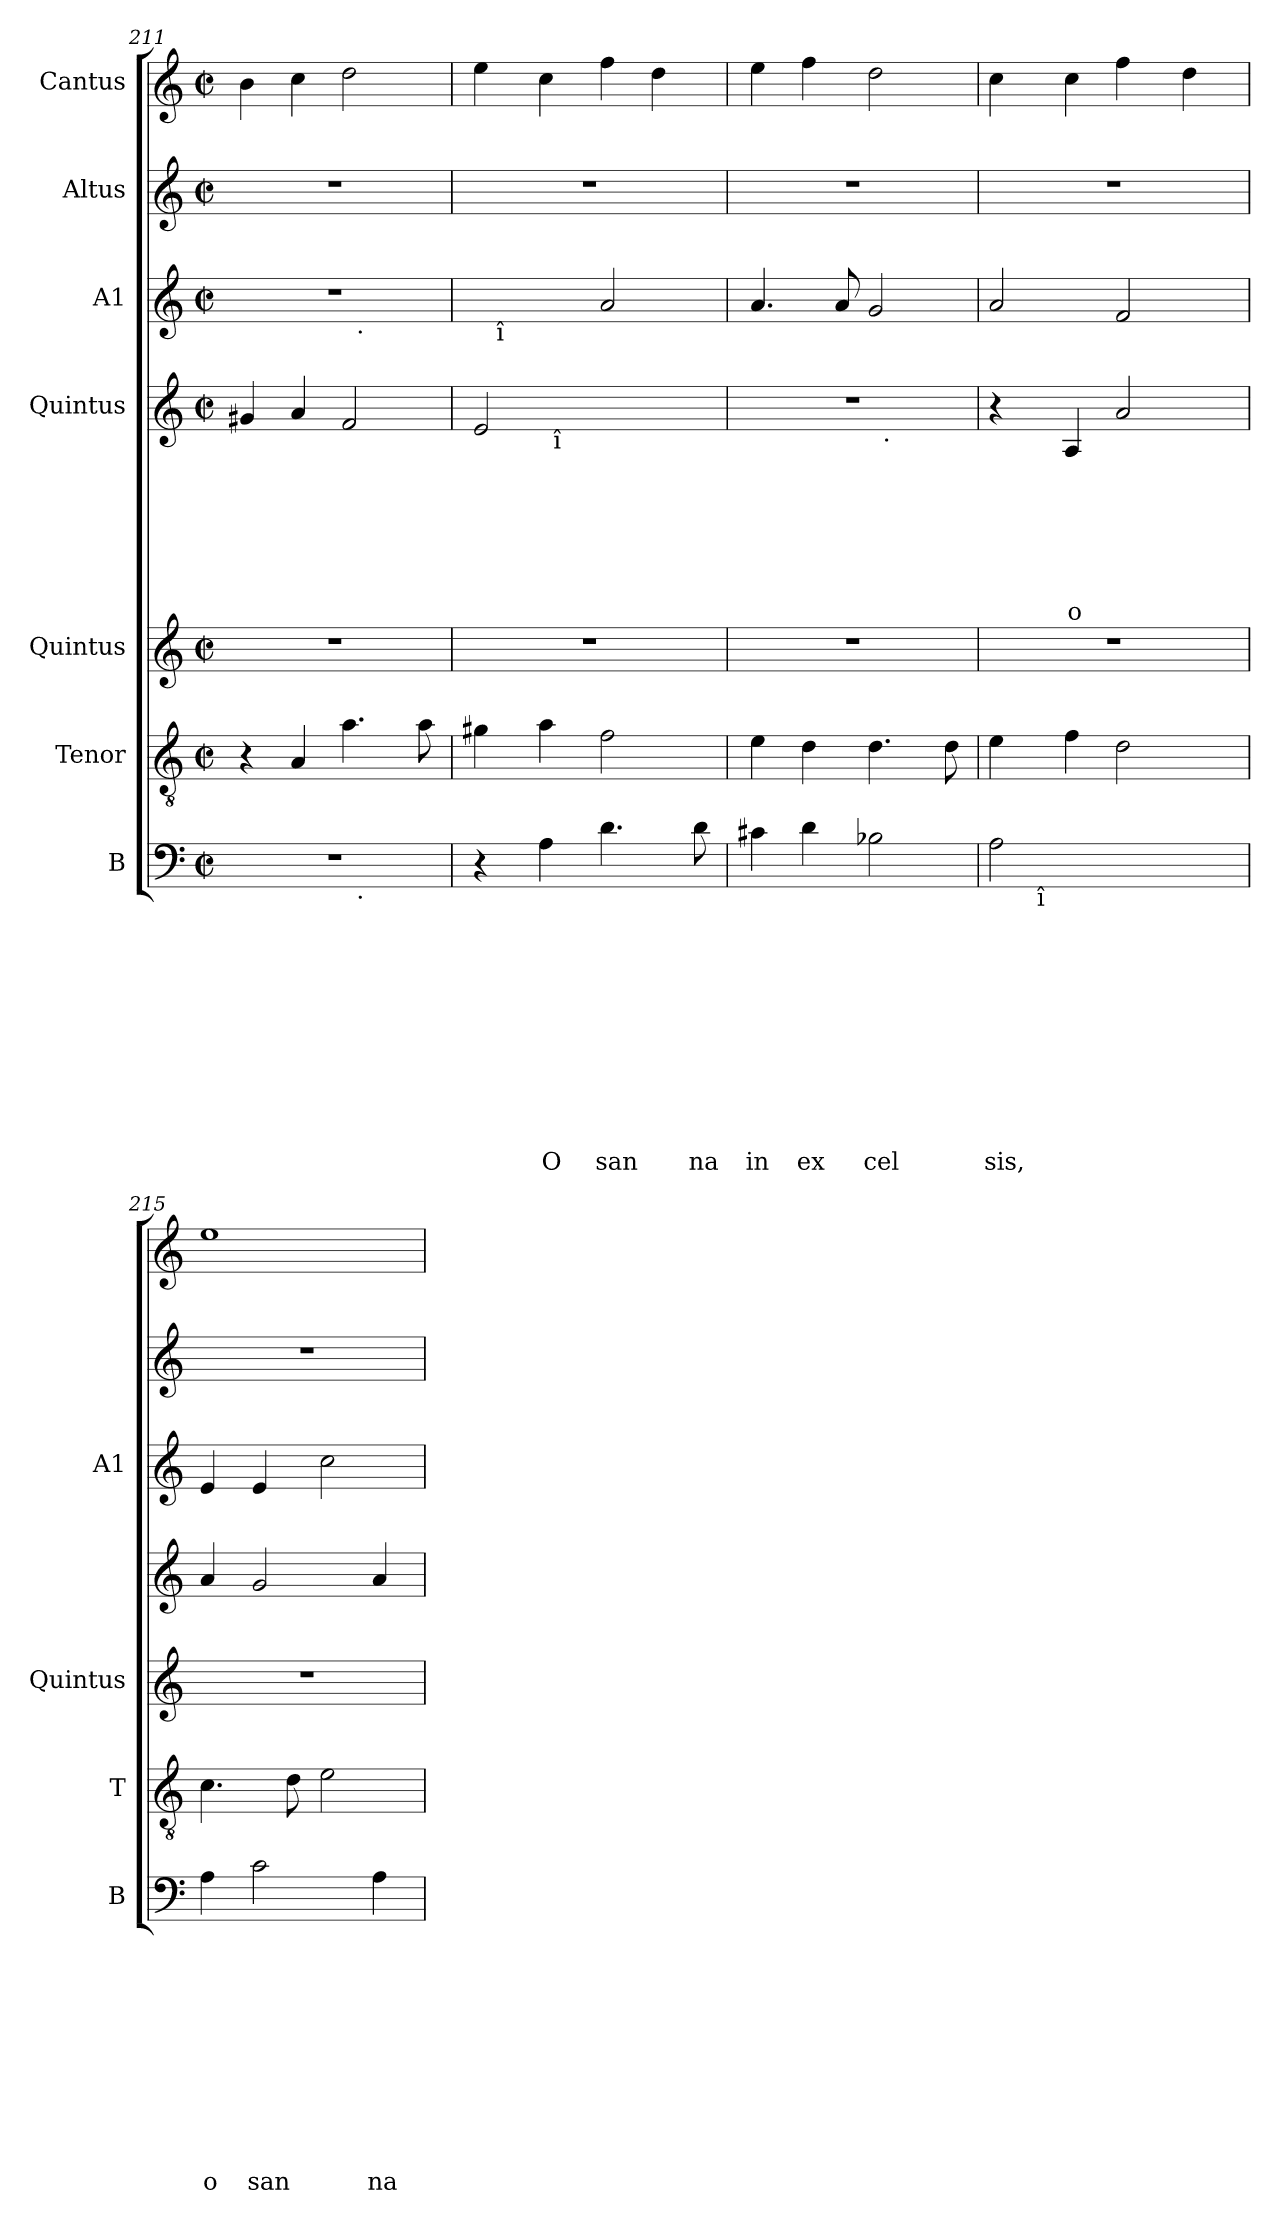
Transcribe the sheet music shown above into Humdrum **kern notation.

**kern	**text	**text	**text	**text	**text	**text	**text	**text	**text	**text	**text	**kern	**kern	**kern	**text	**text	**text	**text	**text	**text	**text	**kern	**kern	**kern
*part7	*part7	*part7	*part7	*part7	*part7	*part7	*part7	*part7	*part7	*part7	*part7	*part6	*part5	*part4	*part4	*part4	*part4	*part4	*part4	*part4	*part4	*part3	*part2	*part1
*staff7	*staff7	*staff7	*staff7	*staff7	*staff7	*staff7	*staff7	*staff7	*staff7	*staff7	*staff7	*staff6	*staff5	*staff4	*staff4	*staff4	*staff4	*staff4	*staff4	*staff4	*staff4	*staff3	*staff2	*staff1
*I"B	*	*	*	*	*	*	*	*	*	*	*	*I"Tenor	*I"Quintus	*I"Quintus	*	*	*	*	*	*	*	*I"A1	*I"Altus	*I"Cantus
*I'B	*	*	*	*	*	*	*	*	*	*	*	*I'T	*I'Quintus	*	*	*	*	*	*	*	*	*I'A1	*	*
*clefF4	*	*	*	*	*	*	*	*	*	*	*	*clefGv2	*clefG2	*clefG2	*	*	*	*	*	*	*	*clefG2	*clefG2	*clefG2
*k[]	*	*	*	*	*	*	*	*	*	*	*	*k[]	*k[]	*k[]	*	*	*	*	*	*	*	*k[]	*k[]	*k[]
*C:	*	*	*	*	*	*	*	*	*	*	*	*C:	*C:	*C:	*	*	*	*	*	*	*	*C:	*C:	*C:
*M2/2	*	*	*	*	*	*	*	*	*	*	*	*M2/2	*M2/2	*M2/2	*	*	*	*	*	*	*	*M2/2	*M2/2	*M2/2
*met(c|)	*	*	*	*	*	*	*	*	*	*	*	*met(c|)	*met(c|)	*met(c|)	*	*	*	*	*	*	*	*met(c|)	*met(c|)	*met(c|)
=211	=211	=211	=211	=211	=211	=211	=211	=211	=211	=211	=211	=211	=211	=211	=211	=211	=211	=211	=211	=211	=211	=211	=211	=211
*^	*	*	*	*	*	*	*	*	*	*	*	*	*	*	*	*	*	*	*	*	*	*^	*	*
1r	2ryy	.	.	.	.	.	.	.	.	.	.	.	4r	1r	4g#X/	.	.	.	.	.	.	.	1r	2ryy	1r	4b\
.	.	.	.	.	.	.	.	.	.	.	.	.	4A/	.	4a/	.	.	.	.	.	.	.	.	.	.	4cc\
.	32ryy	.	.	.	.	.	.	.	.	.	.	.	4.a\	.	2f/	.	.	.	.	.	.	.	.	32ryy	.	2dd\
!	!	!	!	!	!	!	!	!	!	!	!	!	!	!	!	!	!	!	!	!	!	!	!	!LO:TX:b:t=·	!	!
!	!LO:TX:b:t=·	!	!	!	!	!	!	!	!	!	!	!	!	!	!	!	!	!	!	!	!	!	!	!	!	!
.	4...ryy	.	.	.	.	.	.	.	.	.	.	.	.	.	.	.	.	.	.	.	.	.	.	4...ryy	.	.
.	.	.	.	.	.	.	.	.	.	.	.	.	8a\	.	.	.	.	.	.	.	.	.	.	.	.	.
*v	*v	*	*	*	*	*	*	*	*	*	*	*	*	*	*	*	*	*	*	*	*	*	*	*	*	*
=212	=212	=212	=212	=212	=212	=212	=212	=212	=212	=212	=212	=212	=212	=212	=212	=212	=212	=212	=212	=212	=212	=212	=212	=212	=212
*	*	*	*	*	*	*	*	*	*	*	*	*	*	*^	*	*	*	*	*	*	*	*	*	*	*
4r	.	.	.	.	.	.	.	.	.	.	.	4g#X\	1r	2e/	4ryy	.	.	.	.	.	.	.	2ryy	16ryy	1r	4ee\
!	!	!	!	!	!	!	!	!	!	!	!	!	!	!	!	!	!	!	!	!	!	!	!	!LO:TX:b:t=î	!	!
.	.	.	.	.	.	.	.	.	.	.	.	.	.	.	.	.	.	.	.	.	.	.	.	2...ryy	.	.
!	!	!	!	!	!	!	!	!	!	!	!LO:LY:b	!	!	!	!	!	!	!	!	!	!	!	!	!	!	!
4A\	.	.	.	.	.	.	.	.	.	.	O	4a\	.	.	32ryy	.	.	.	.	.	.	.	.	.	.	4cc\
!	!	!	!	!	!	!	!	!	!	!	!	!	!	!	!LO:TX:b:t=î	!	!	!	!	!	!	!	!	!	!	!
.	.	.	.	.	.	.	.	.	.	.	.	.	.	.	2ryy	.	.	.	.	.	.	.	.	.	.	.
!	!	!	!	!	!	!	!	!	!	!	!LO:LY:b	!	!	!	!	!	!	!	!	!	!	!	!	!	!	!
4.d\	.	.	.	.	.	.	.	.	.	.	san	2f\	.	2ryy	.	.	.	.	.	.	.	.	2a/	.	.	4ff\
.	.	.	.	.	.	.	.	.	.	.	.	.	.	.	.	.	.	.	.	.	.	.	.	.	.	4dd\
.	.	.	.	.	.	.	.	.	.	.	.	.	.	.	8..ryy	.	.	.	.	.	.	.	.	.	.	.
!	!	!	!	!	!	!	!	!	!	!	!LO:LY:b	!	!	!	!	!	!	!	!	!	!	!	!	!	!	!
8d\	.	.	.	.	.	.	.	.	.	.	na	.	.	.	.	.	.	.	.	.	.	.	.	.	.	.
=213	=213	=213	=213	=213	=213	=213	=213	=213	=213	=213	=213	=213	=213	=213	=213	=213	=213	=213	=213	=213	=213	=213	=213	=213	=213	=213
!	!	!	!	!	!	!	!	!	!	!	!LO:LY:b	!	!	!	!	!	!	!	!	!	!	!	!	!	!	!
*	*	*	*	*	*	*	*	*	*	*	*	*	*	*	*	*	*	*	*	*	*	*	*v	*v	*	*
4c#X\	.	.	.	.	.	.	.	.	.	.	in	4e\	1r	1r	2ryy	.	.	.	.	.	.	.	4.a/	1r	4ee\
!	!	!	!	!	!	!	!	!	!	!	!LO:LY:b	!	!	!	!	!	!	!	!	!	!	!	!	!	!
4d\	.	.	.	.	.	.	.	.	.	.	ex	4d\	.	.	.	.	.	.	.	.	.	.	.	.	4ff\
.	.	.	.	.	.	.	.	.	.	.	.	.	.	.	.	.	.	.	.	.	.	.	8a/	.	.
!	!	!	!	!	!	!	!	!	!	!	!LO:LY:b	!	!	!	!	!	!	!	!	!	!	!	!	!	!
2B-X\	.	.	.	.	.	.	.	.	.	.	cel	4.d\	.	.	32ryy	.	.	.	.	.	.	.	2g/	.	2dd\
!	!	!	!	!	!	!	!	!	!	!	!	!	!	!	!LO:TX:b:t=·	!	!	!	!	!	!	!	!	!	!
.	.	.	.	.	.	.	.	.	.	.	.	.	.	.	4...ryy	.	.	.	.	.	.	.	.	.	.
.	.	.	.	.	.	.	.	.	.	.	.	8d\	.	.	.	.	.	.	.	.	.	.	.	.	.
=214	=214	=214	=214	=214	=214	=214	=214	=214	=214	=214	=214	=214	=214	=214	=214	=214	=214	=214	=214	=214	=214	=214	=214	=214	=214
!	!	!	!	!	!	!	!	!	!	!	!LO:LY:b	!	!	!	!	!	!	!	!	!	!	!	!	!	!
*^	*	*	*	*	*	*	*	*	*	*	*	*	*	*v	*v	*	*	*	*	*	*	*	*	*	*
2A\	8ryy	.	.	.	.	.	.	.	.	.	.	sis,	4e\	1r	4r	.	.	.	.	.	.	.	2a/	1r	4cc\
.	32ryy	.	.	.	.	.	.	.	.	.	.	.	.	.	.	.	.	.	.	.	.	.	.	.	.
!	!LO:TX:b:t=î	!	!	!	!	!	!	!	!	!	!	!	!	!	!	!	!	!	!	!	!	!	!	!	!
.	2ryy	.	.	.	.	.	.	.	.	.	.	.	.	.	.	.	.	.	.	.	.	.	.	.	.
!	!	!	!	!	!	!	!	!	!	!	!	!	!	!	!	!	!	!	!	!	!	!LO:LY:b:rj	!	!	!
.	.	.	.	.	.	.	.	.	.	.	.	.	4f\	.	4A/	.	.	.	.	.	.	o	.	.	4cc\
2ryy	.	.	.	.	.	.	.	.	.	.	.	.	2d\	.	2a/	.	.	.	.	.	.	.	2f/	.	4ff\
.	4ryy	.	.	.	.	.	.	.	.	.	.	.	.	.	.	.	.	.	.	.	.	.	.	.	.
.	.	.	.	.	.	.	.	.	.	.	.	.	.	.	.	.	.	.	.	.	.	.	.	.	4dd\
.	16.ryy	.	.	.	.	.	.	.	.	.	.	.	.	.	.	.	.	.	.	.	.	.	.	.	.
!!LO:LB:g=z
=215	=215	=215	=215	=215	=215	=215	=215	=215	=215	=215	=215	=215	=215	=215	=215	=215	=215	=215	=215	=215	=215	=215	=215	=215	=215
!	!	!	!	!	!	!	!	!	!	!	!	!LO:LY:b	!	!	!	!	!	!	!	!	!	!	!	!	!
*v	*v	*	*	*	*	*	*	*	*	*	*	*	*	*	*	*	*	*	*	*	*	*	*	*	*
4A\	.	.	.	.	.	.	.	.	.	.	o	4.c\	1r	4a/	.	.	.	.	.	.	.	4e/	1r	1ee
!	!	!	!	!	!	!	!	!	!	!	!LO:LY:b	!	!	!	!	!	!	!	!	!	!	!	!	!
2c\	.	.	.	.	.	.	.	.	.	.	san	.	.	2g/	.	.	.	.	.	.	.	4e/	.	.
.	.	.	.	.	.	.	.	.	.	.	.	8d\	.	.	.	.	.	.	.	.	.	.	.	.
.	.	.	.	.	.	.	.	.	.	.	.	2e\	.	.	.	.	.	.	.	.	.	2cc\	.	.
!	!	!	!	!	!	!	!	!	!	!	!LO:LY:b	!	!	!	!	!	!	!	!	!	!	!	!	!
4A\	.	.	.	.	.	.	.	.	.	.	na	.	.	4a/	.	.	.	.	.	.	.	.	.	.
=	=	=	=	=	=	=	=	=	=	=	=	=	=	=	=	=	=	=	=	=	=	=	=	=
*-	*-	*-	*-	*-	*-	*-	*-	*-	*-	*-	*-	*-	*-	*-	*-	*-	*-	*-	*-	*-	*-	*-	*-	*-
